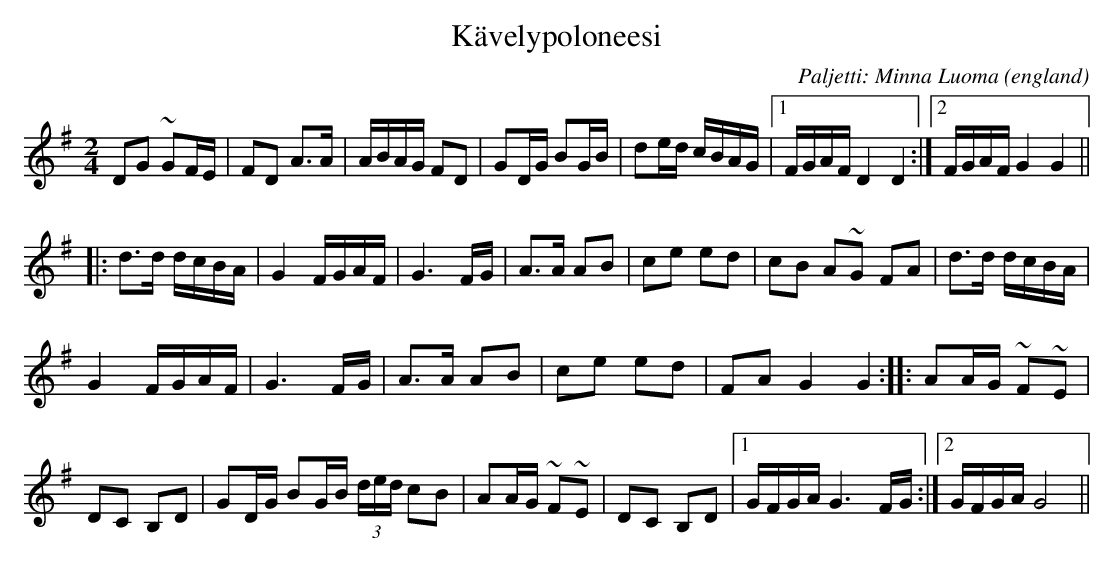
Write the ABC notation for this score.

X:1
T:Kävelypoloneesi
O:england
C:Paljetti: Minna Luoma
M:2/4
L:1/16
K:G
D2G2 ~G2FE|F2D2 A3A|\
ABAG F2D2|G2DG B2GB|\
d2ed cBAG|1 FGAF D4 D4:|2  FGAF G4 G4||
|:d3d dcBA|G4 FGAF|G6 FG|A3A A2B2|\
c2e2 e2d2|c2B2 A2~G2 F2A2|d3d dcBA|
G4 FGAF|G6 FG|A3A A2B2|\
c2e2 e2d2|F2A2 G4 G4:|\
|:A2AG ~F2~E2|
D2C2 B,2D2|G2DG B2GB (3ded c2B2|\
A2AG ~F2~E2|D2C2 B,2D2|1 GFGA G6 FG:|2 GFGA G8||
